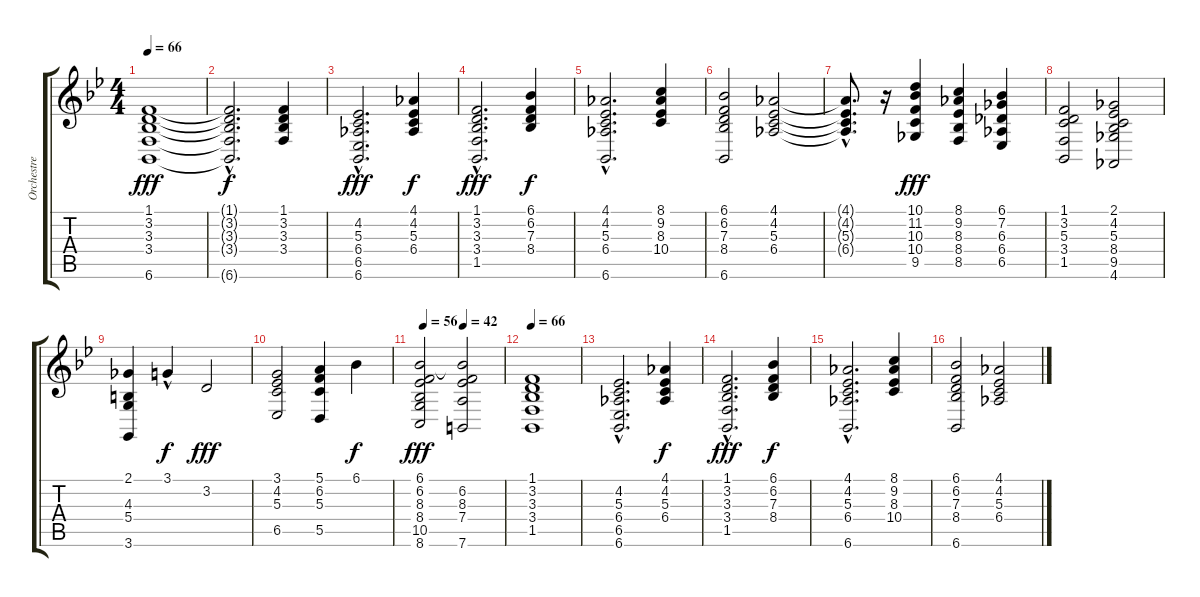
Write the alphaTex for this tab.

\track ("Orchestre" "Orchestre") {instrument stringensemble1}
\staff {score tabs}
\tuning (E4 B3 G3 D3 A2 E2) {hide}
\ts (4 4)
\tempo 66
\clef g2
\ks bb
(1.1 3.2 3.3 3.4 6.6).1{dy fff instrument stringensemble1} |
(1.1{hac t} 3.2{hac t} 3.3{hac t} 3.4{hac t} 6.6{t}).2{d dy f} (1.1 3.2 3.3 3.4).4 |
(4.2{hac} 5.3{hac} 6.4{hac} 6.5{hac} 6.6).2{d dy fff} (4.1 4.2 5.3 6.4).4{dy f} |
(1.1{hac} 3.2{hac} 3.3{hac} 3.4{hac} 1.5).2{d dy fff} (6.1 6.2 7.3 8.4).4{dy f} |
(4.1{hac} 4.2{hac} 5.3{hac} 6.4{hac} 6.6).2{d} (8.1 9.2 8.3 10.4).4 |
(6.1 6.2 7.3 8.4 6.6).2 (4.1 4.2 5.3 6.4).2 |
(4.1{hac t} 4.2{hac t} 5.3{hac t} 6.4{hac t}).8{d} r.16 (10.1 11.2 10.3 10.4 9.5).4{dy fff} (8.1 9.2 8.3 8.4 8.5).4 (6.1 7.2 6.3 6.4 6.5).4 |
(1.1 3.2 5.3 3.4 1.5).2 (2.1 4.2 5.3 8.4 9.5 4.6).2 |
(2.1 4.3 5.4 3.6).4 3.1{hac}.4{dy f} 3.2.2{dy fff} |
(3.1 4.2 5.3 6.5).2 (5.1 6.2 5.3 5.5).4 6.1.4{dy f} |
\tempo 56
\tempo (42 0.5)
(6.1 6.2 8.3 8.4 10.5 8.6).2{dy fff} (6.1{t} 6.2 8.3 7.4 7.6).2{volume 4} |
\tempo 66
(1.1 3.2 3.3 3.4 1.5).1{volume 11} |
(4.2{hac} 5.3{hac} 6.4{hac} 6.5{hac} 6.6).2{d} (4.1 4.2 5.3 6.4).4{dy f} |
(1.1{hac} 3.2{hac} 3.3{hac} 3.4{hac} 1.5).2{d dy fff} (6.1 6.2 7.3 8.4).4{dy f} |
(4.1{hac} 4.2{hac} 5.3{hac} 6.4{hac} 6.6).2{d} (8.1 9.2 8.3 10.4).4 |
(6.1 6.2 7.3 8.4 6.6).2 (4.1 4.2 5.3 6.4).2
